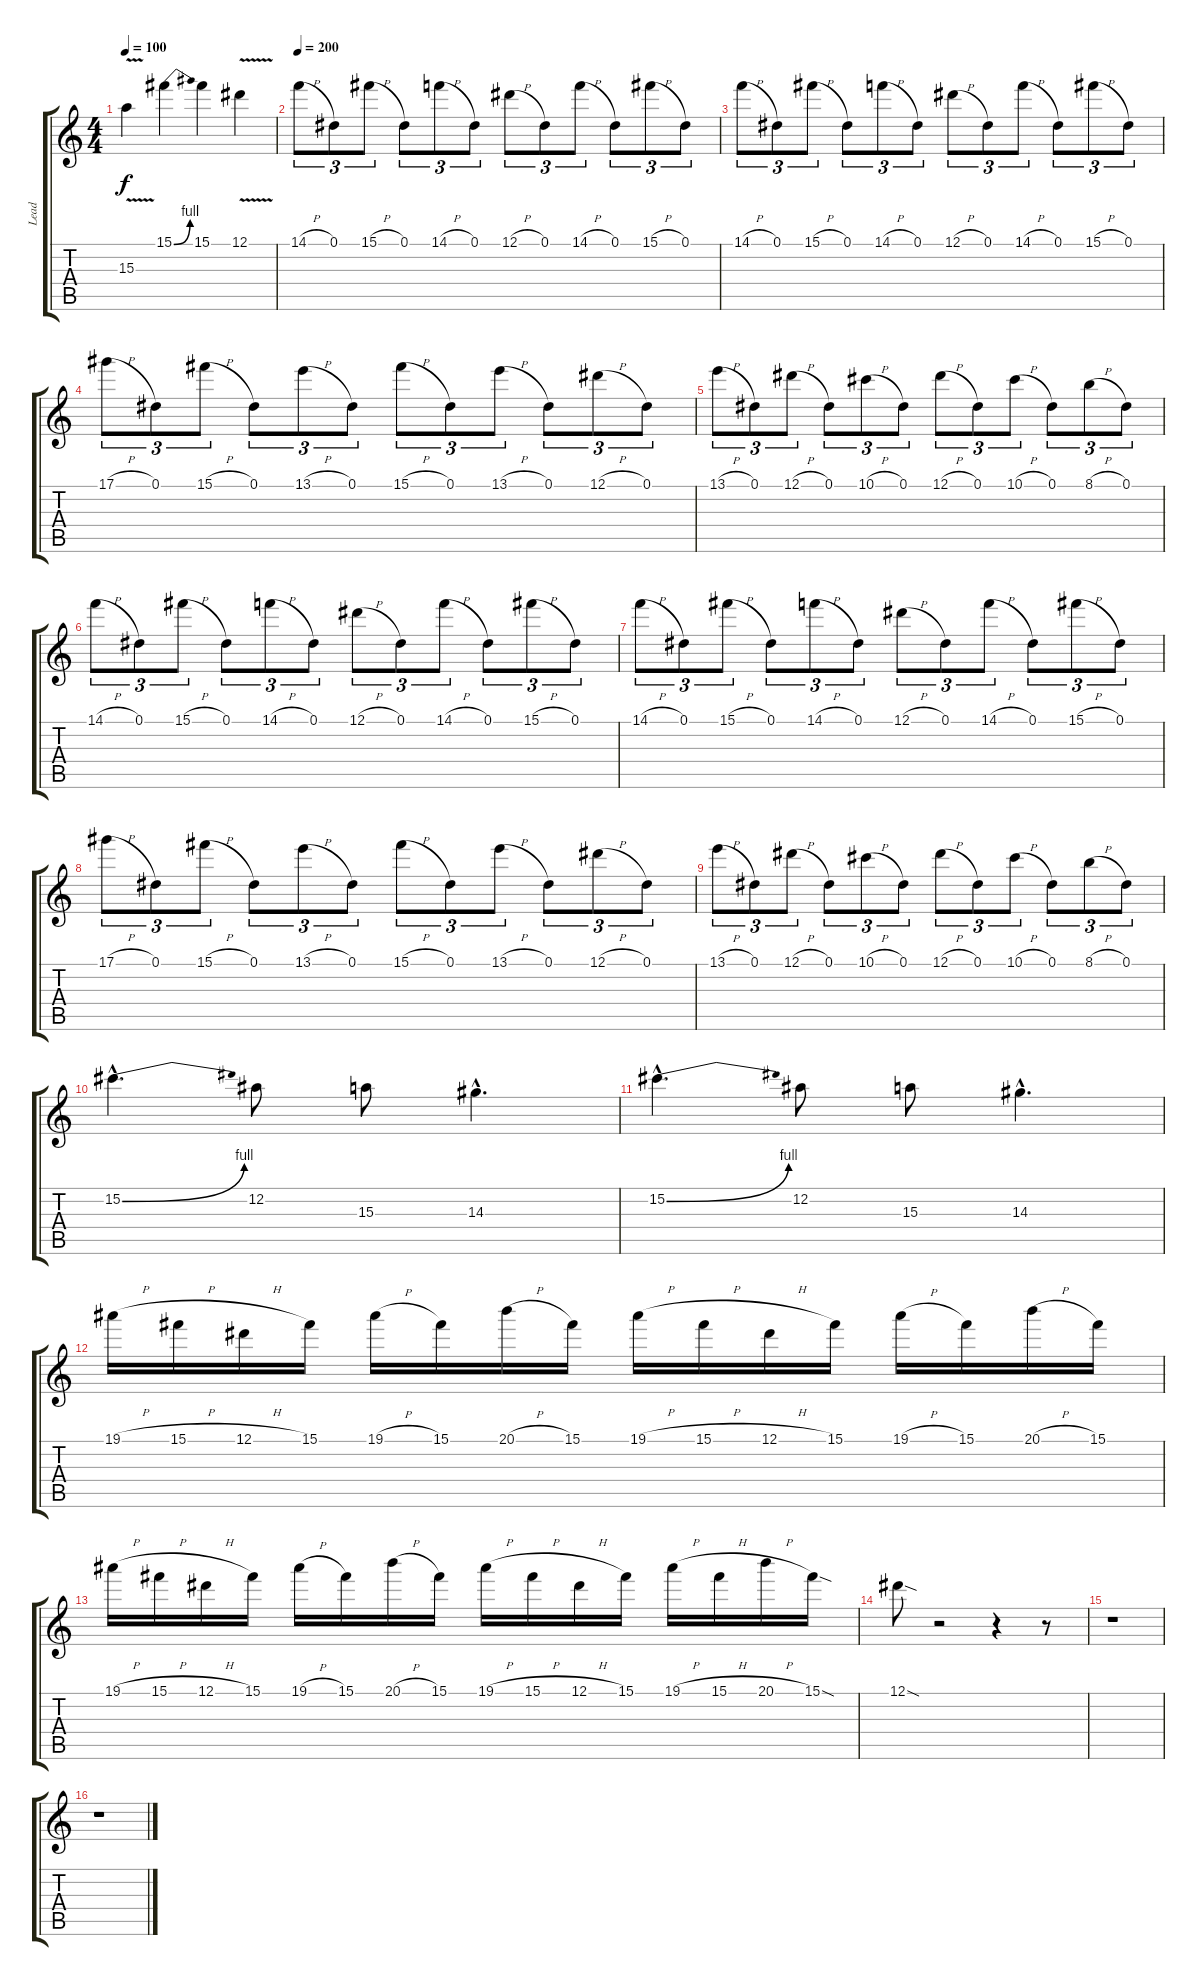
\track ("Lead" "Lead") {instrument overdrivenguitar}
\staff {score tabs}
\tuning (Eb4 Bb3 Gb3 Db3 Ab2 Eb2) {hide}
\ts (4 4)
\tempo 100
\clef g2
\ks c
15.3{v}.4{dy f} 15.1{be (bend 0 0 60 4)}.4 15.1.4 12.1{v}.4 |
\tempo 200
14.1{h}.8{tu (3 2)} 0.1.8{tu (3 2)} 15.1{h}.8{tu (3 2)} 0.1.8{tu (3 2)} 14.1{h}.8{tu (3 2)} 0.1.8{tu (3 2)} 12.1{h}.8{tu (3 2)} 0.1.8{tu (3 2)} 14.1{h}.8{tu (3 2)} 0.1.8{tu (3 2)} 15.1{h}.8{tu (3 2)} 0.1.8{tu (3 2)} |
14.1{h}.8{tu (3 2)} 0.1.8{tu (3 2)} 15.1{h}.8{tu (3 2)} 0.1.8{tu (3 2)} 14.1{h}.8{tu (3 2)} 0.1.8{tu (3 2)} 12.1{h}.8{tu (3 2)} 0.1.8{tu (3 2)} 14.1{h}.8{tu (3 2)} 0.1.8{tu (3 2)} 15.1{h}.8{tu (3 2)} 0.1.8{tu (3 2)} |
17.1{h}.8{tu (3 2)} 0.1.8{tu (3 2)} 15.1{h}.8{tu (3 2)} 0.1.8{tu (3 2)} 13.1{h}.8{tu (3 2)} 0.1.8{tu (3 2)} 15.1{h}.8{tu (3 2)} 0.1.8{tu (3 2)} 13.1{h}.8{tu (3 2)} 0.1.8{tu (3 2)} 12.1{h}.8{tu (3 2)} 0.1.8{tu (3 2)} |
13.1{h}.8{tu (3 2)} 0.1.8{tu (3 2)} 12.1{h}.8{tu (3 2)} 0.1.8{tu (3 2)} 10.1{h}.8{tu (3 2)} 0.1.8{tu (3 2)} 12.1{h}.8{tu (3 2)} 0.1.8{tu (3 2)} 10.1{h}.8{tu (3 2)} 0.1.8{tu (3 2)} 8.1{h}.8{tu (3 2)} 0.1.8{tu (3 2)} |
14.1{h}.8{tu (3 2)} 0.1.8{tu (3 2)} 15.1{h}.8{tu (3 2)} 0.1.8{tu (3 2)} 14.1{h}.8{tu (3 2)} 0.1.8{tu (3 2)} 12.1{h}.8{tu (3 2)} 0.1.8{tu (3 2)} 14.1{h}.8{tu (3 2)} 0.1.8{tu (3 2)} 15.1{h}.8{tu (3 2)} 0.1.8{tu (3 2)} |
14.1{h}.8{tu (3 2)} 0.1.8{tu (3 2)} 15.1{h}.8{tu (3 2)} 0.1.8{tu (3 2)} 14.1{h}.8{tu (3 2)} 0.1.8{tu (3 2)} 12.1{h}.8{tu (3 2)} 0.1.8{tu (3 2)} 14.1{h}.8{tu (3 2)} 0.1.8{tu (3 2)} 15.1{h}.8{tu (3 2)} 0.1.8{tu (3 2)} |
17.1{h}.8{tu (3 2)} 0.1.8{tu (3 2)} 15.1{h}.8{tu (3 2)} 0.1.8{tu (3 2)} 13.1{h}.8{tu (3 2)} 0.1.8{tu (3 2)} 15.1{h}.8{tu (3 2)} 0.1.8{tu (3 2)} 13.1{h}.8{tu (3 2)} 0.1.8{tu (3 2)} 12.1{h}.8{tu (3 2)} 0.1.8{tu (3 2)} |
13.1{h}.8{tu (3 2)} 0.1.8{tu (3 2)} 12.1{h}.8{tu (3 2)} 0.1.8{tu (3 2)} 10.1{h}.8{tu (3 2)} 0.1.8{tu (3 2)} 12.1{h}.8{tu (3 2)} 0.1.8{tu (3 2)} 10.1{h}.8{tu (3 2)} 0.1.8{tu (3 2)} 8.1{h}.8{tu (3 2)} 0.1.8{tu (3 2)} |
15.2{be (bend 0 0 60 4) hac}.4{d} 12.2.8 15.3.8 14.3{hac}.4{d} |
15.2{be (bend 0 0 60 4) hac}.4{d} 12.2.8 15.3.8 14.3{hac}.4{d} |
19.1{h}.16 15.1{h}.16 12.1{h}.16 15.1.16 19.1{h}.16 15.1.16 20.1{h}.16 15.1.16 19.1{h}.16 15.1{h}.16 12.1{h}.16 15.1.16 19.1{h}.16 15.1.16 20.1{h}.16 15.1.16 |
19.1{h}.16 15.1{h}.16 12.1{h}.16 15.1.16 19.1{h}.16 15.1.16 20.1{h}.16 15.1.16 19.1{h}.16 15.1{h}.16 12.1{h}.16 15.1.16 19.1{h}.16 15.1{h}.16 20.1{h}.16 15.1{sod}.16 |
12.1{sod}.8 r.2 r.4 r.8 |
r.1 |
r.1
